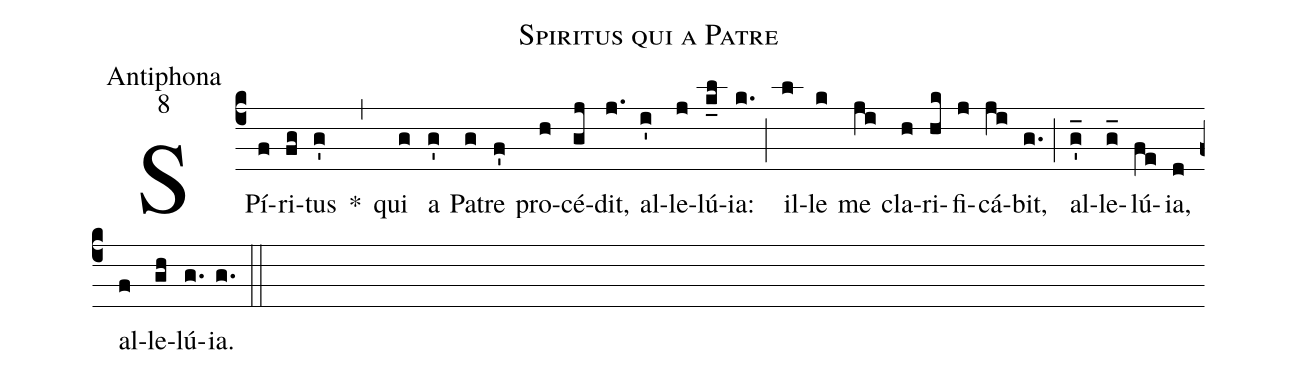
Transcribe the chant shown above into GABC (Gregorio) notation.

name:Spiritus qui a Patre;
office-part:Antiphona;
mode:8;
%%
(c4) SPí(f)ri(fg)tus(g') *(,) qui(g) a(g') Pa(g)tre(f') pro(h)cé(gj)dit,(j.) al(i')le(j)lú(k_l)ia:(k.) (;) il(l)le(k) me(ji) cla(h)ri(hk)fi(j)cá(ji)bit,(g.) (;) al(g'_)le(g_)lú(fe)ia,(d) al(f)le(gh)lú(g.)ia.(g.) (::)
